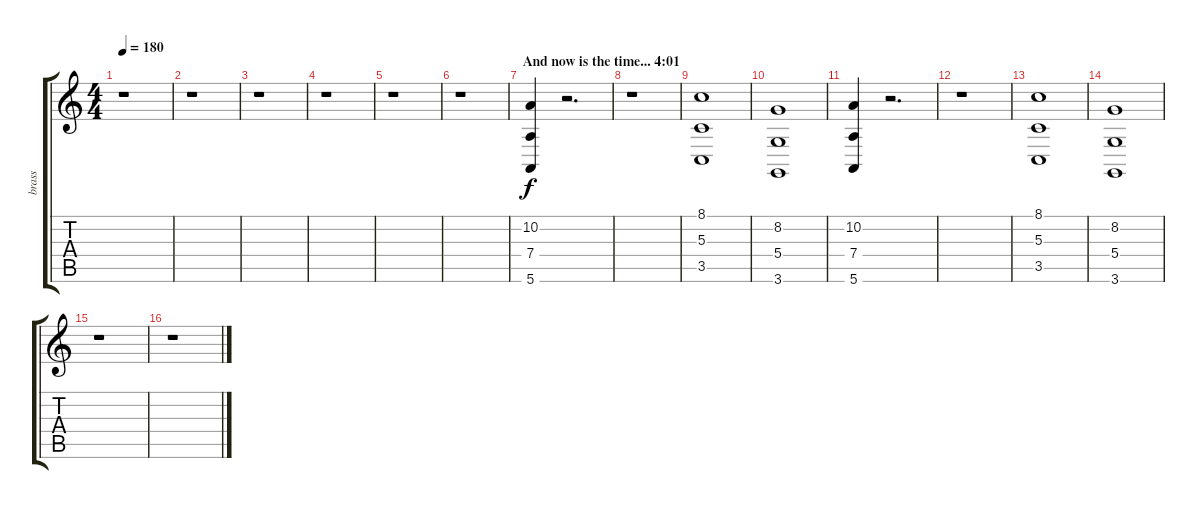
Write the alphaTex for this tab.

\track ("brass" "brass") {instrument brasssection}
\staff {score tabs}
\tuning (E4 B3 G3 D3 A2 E2) {hide}
\ts (4 4)
\tempo 180
\clef g2
\ks c
r.1{dy f} |
r.1 |
r.1 |
r.1 |
r.1 |
r.1 |
\section ("" "And now is the time... 4:01")
(10.2 7.4 5.6).4{volume 14} r.2{d} |
r.1 |
(8.1 5.3 3.5).1 |
(8.2 5.4 3.6).1 |
(10.2 7.4 5.6).4 r.2{d} |
r.1 |
(8.1 5.3 3.5).1 |
(8.2 5.4 3.6).1 |
r.1 |
r.1
